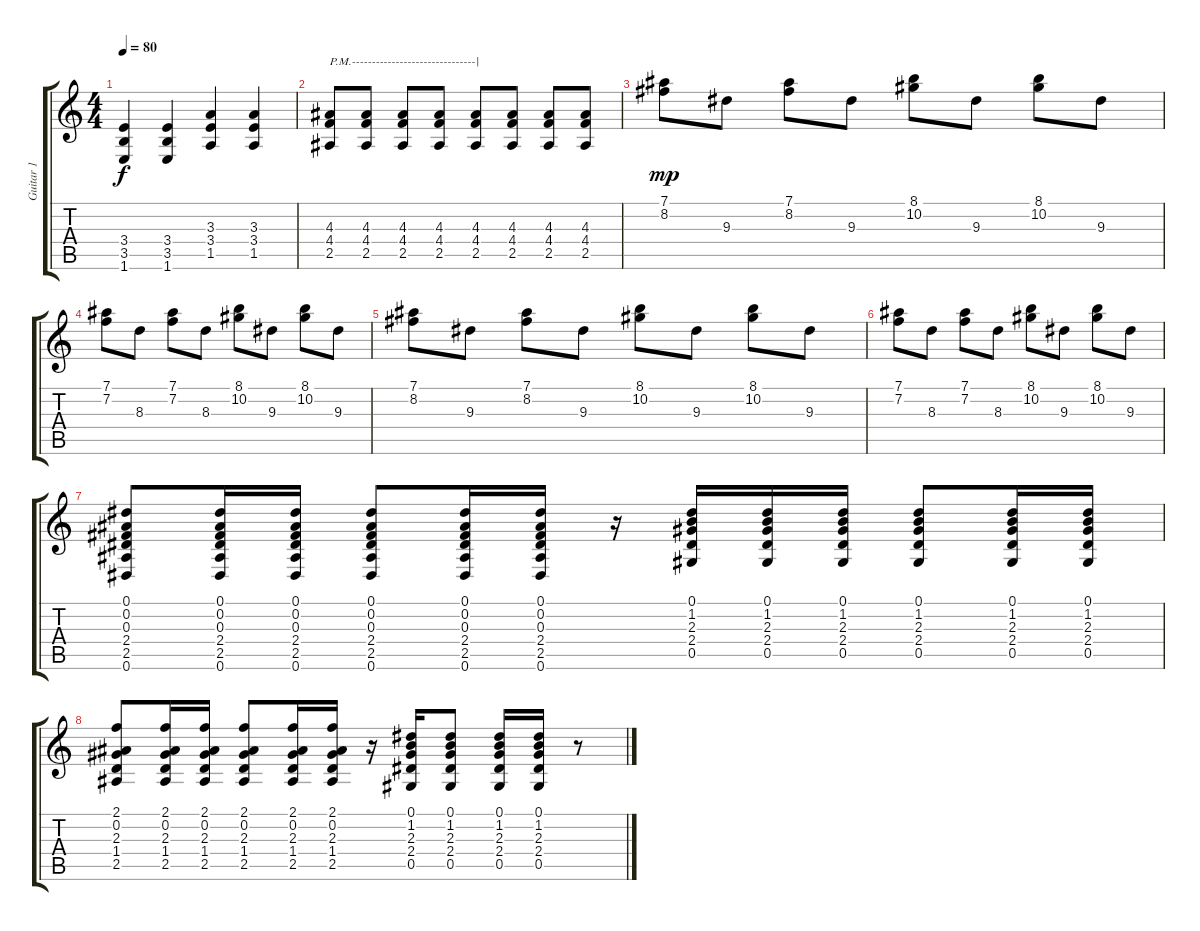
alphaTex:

\track ("Guitar 1" "Guitar 1") {instrument distortionguitar}
\staff {score tabs}
\tuning (Eb4 Bb3 Gb3 Db3 Ab2 Eb2) {hide}
\ts (4 4)
\tempo 80
\clef g2
\ks c
(3.4 3.5 1.6).4{dy f} (3.4 3.5 1.6).4 (3.3 3.4 1.5).4 (3.3 3.4 1.5).4 |
(4.3 4.4 2.5).8{txt "P.M.-------------------------------|" instrument electricguitarmuted} (4.3 4.4 2.5).8 (4.3 4.4 2.5).8 (4.3 4.4 2.5).8 (4.3 4.4 2.5).8 (4.3 4.4 2.5).8 (4.3 4.4 2.5).8 (4.3 4.4 2.5).8 |
(7.1 8.2).8{dy mp instrument electricguitarclean} 9.3.8 (7.1 8.2).8 9.3.8 (8.1 10.2).8 9.3.8 (8.1 10.2).8 9.3.8 |
(7.1 7.2).8 8.3.8 (7.1 7.2).8 8.3.8 (8.1 10.2).8 9.3.8 (8.1 10.2).8 9.3.8 |
(7.1 8.2).8 9.3.8 (7.1 8.2).8 9.3.8 (8.1 10.2).8 9.3.8 (8.1 10.2).8 9.3.8 |
(7.1 7.2).8 8.3.8 (7.1 7.2).8 8.3.8 (8.1 10.2).8 9.3.8 (8.1 10.2).8 9.3.8 |
(0.1 0.2 0.3 2.4 2.5 0.6).8 (0.1 0.2 0.3 2.4 2.5 0.6).16 (0.1 0.2 0.3 2.4 2.5 0.6).16 (0.1 0.2 0.3 2.4 2.5 0.6).8 (0.1 0.2 0.3 2.4 2.5 0.6).16 (0.1 0.2 0.3 2.4 2.5 0.6).16 r.16 (0.1 1.2 2.3 2.4 0.5).16 (0.1 1.2 2.3 2.4 0.5).16 (0.1 1.2 2.3 2.4 0.5).16 (0.1 1.2 2.3 2.4 0.5).8 (0.1 1.2 2.3 2.4 0.5).16 (0.1 1.2 2.3 2.4 0.5).16 |
(2.1 0.2 2.3 1.4 2.5).8 (2.1 0.2 2.3 1.4 2.5).16 (2.1 0.2 2.3 1.4 2.5).16 (2.1 0.2 2.3 1.4 2.5).8 (2.1 0.2 2.3 1.4 2.5).16 (2.1 0.2 2.3 1.4 2.5).16 r.16 (0.1 1.2 2.3 2.4 0.5).16 (0.1 1.2 2.3 2.4 0.5).8 (0.1 1.2 2.3 2.4 0.5).16 (0.1 1.2 2.3 2.4 0.5).16 r.8
